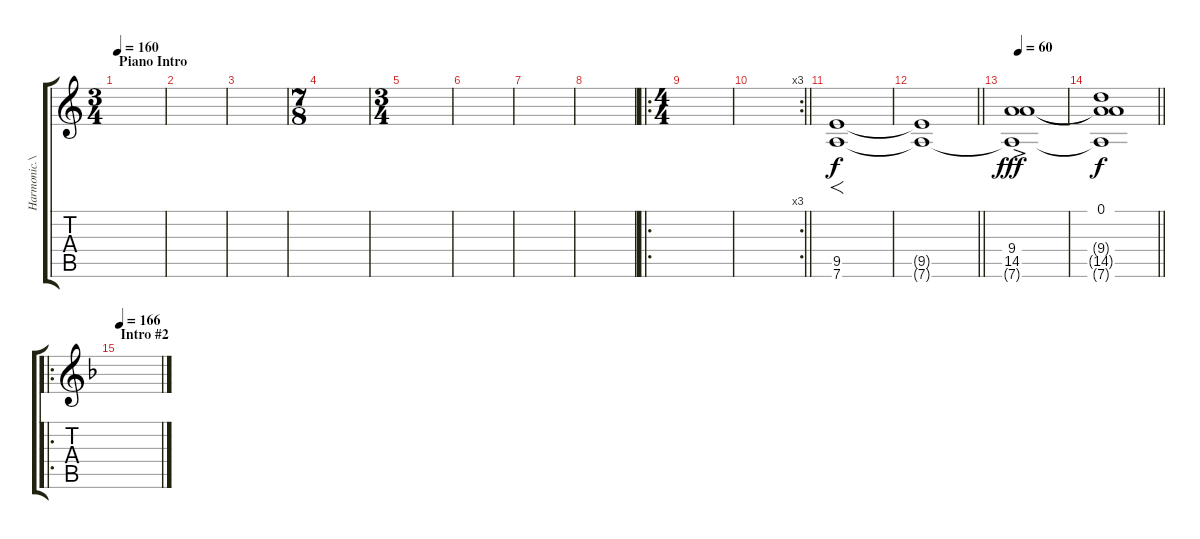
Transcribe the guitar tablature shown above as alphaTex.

\track ("Harmonic.\\ Solo Guitar" "Harmonic.\\") {instrument distortionguitar}
\staff {score tabs}
\tuning (D4 A3 F3 C3 G2 D2) {hide}
\ts (3 4)
\section ("" "Piano Intro")
\tempo 160
\tempo 95
\tempo 160
\clef g2
\ks c
|
|
|
\ts (7 8)
|
\ts (3 4)
|
|
|
|
\ro
\ts (4 4)
|
\rc 3
\barLineRight lightlight
|
\section ("" " ")
(9.5 7.6).1{f instrument fx6goblins} |
\barLineRight lightlight
(9.5{t} 7.6{t}).1 |
\tempo 60
(9.4 14.5{ac} 7.6{t}).1{dy fff} |
\barLineRight lightlight
(0.1 9.4{t} 14.5{t} 7.6{t}).1{dy f} |
\ro
\section ("" "Intro #2")
\tempo 166
\ks f
